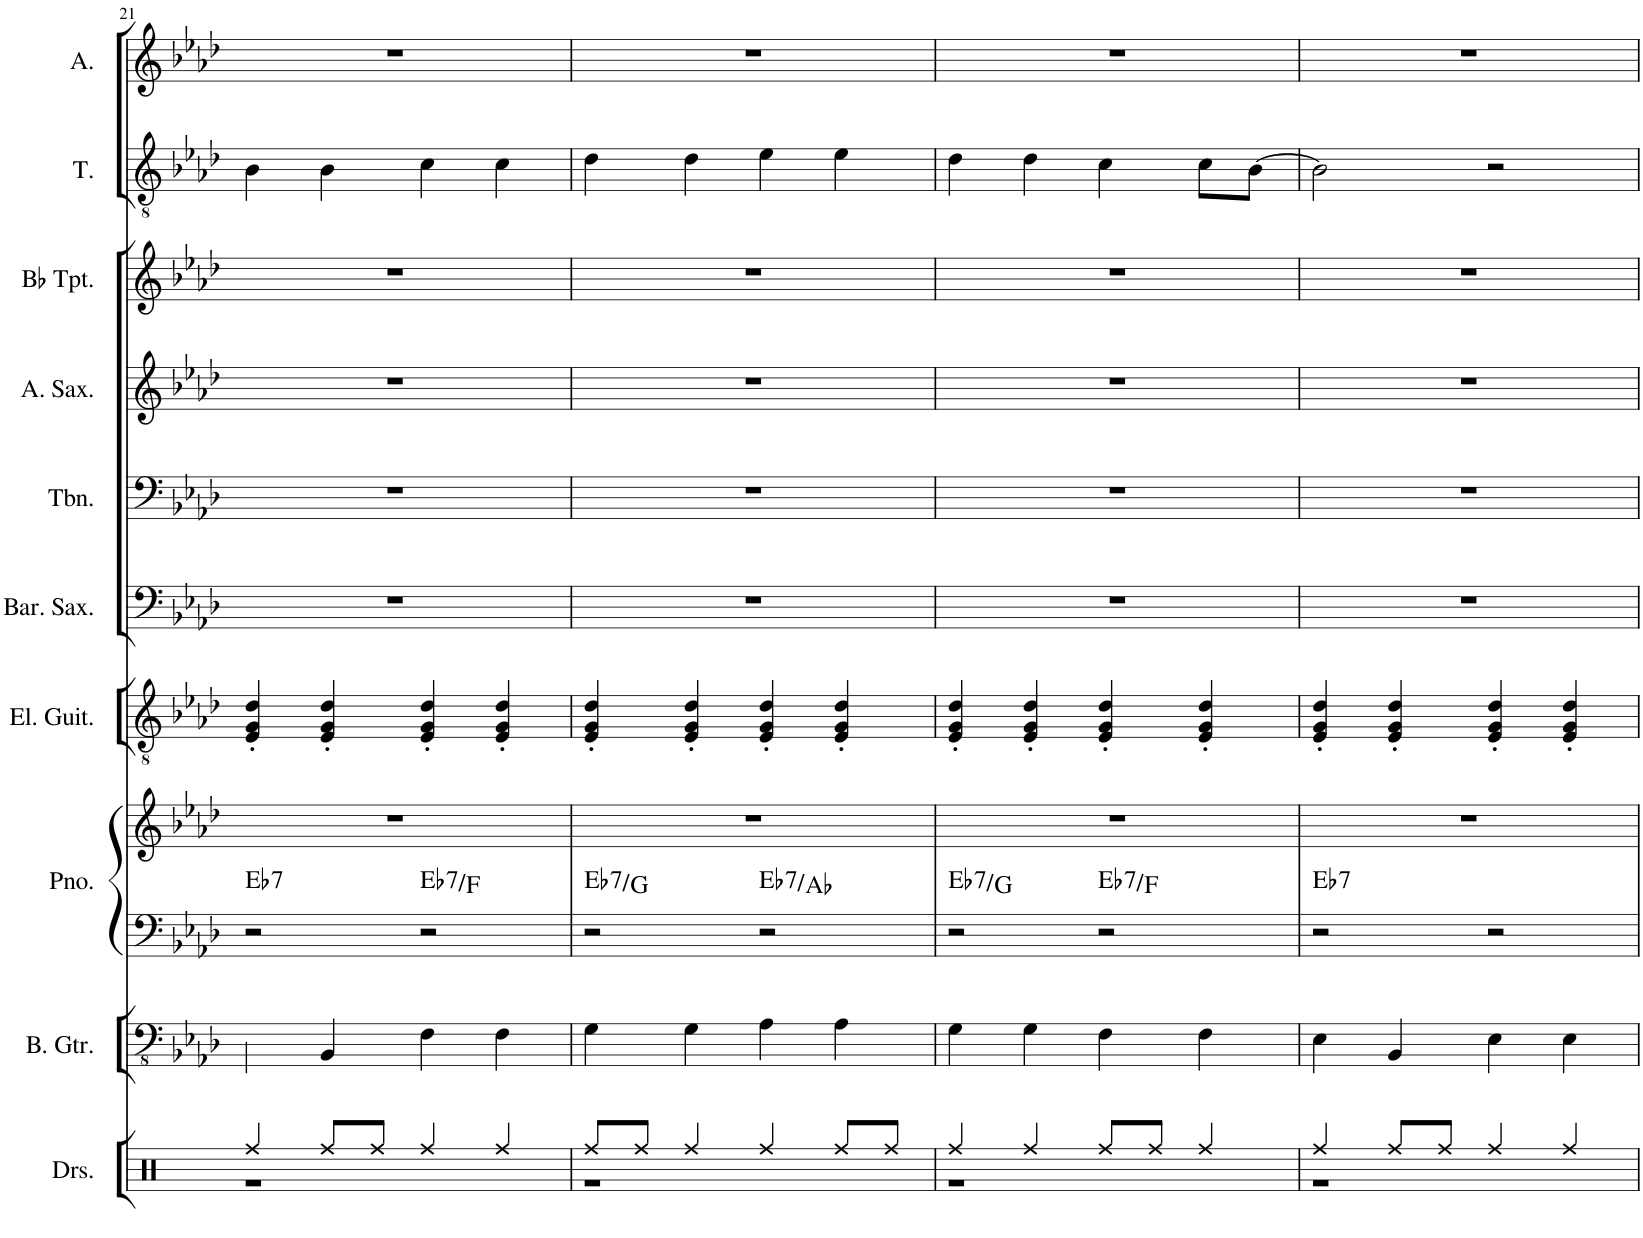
**kern	**kern	**kern	**kern	**harte	**kern	**kern	**kern	**kern	**kern	**kern	**kern
*part10	*part9	*part8	*part8	*part8	*part7	*part6	*part5	*part4	*part3	*part2	*part1
*staff11	*staff10	*staff9	*staff8	*	*staff7	*staff6	*staff5	*staff4	*staff3	*staff2	*staff1
*I"Drumset	*I"Bass Guitar	*I"Piano	*	*	*I"Electric Guitar	*I"Baritone Saxophone	*I"Trombone	*I"Alto Saxophone	*I"Bb Trumpet	*I"Tenor	*I"Alto
*I'Drs.	*I'B. Gtr.	*I'Pno.	*	*	*I'El. Guit.	*I'Bar. Sax.	*I'Tbn.	*I'A. Sax.	*I'Bb Tpt.	*I'T.	*I'A.
!!LO:PB:g=z
*clefX	*clefFv4	*clefF4	*clefG2	*	*clefGv2	*clefF4	*clefF4	*clefG2	*clefG2	*clefGv2	*clefG2
*	*	*	*	*	*	*ITrd12c21	*	*ITrd5c9	*ITrd1c2	*	*
*k[]	*k[b-e-a-d-]	*k[b-e-a-d-]	*k[b-e-a-d-]	*	*k[b-e-a-d-]	*k[b-e-a-d-]	*k[b-e-a-d-]	*k[b-e-a-d-]	*k[b-e-a-d-]	*k[b-e-a-d-]	*k[b-e-a-d-]
*M2/2	*M2/2	*M2/2	*M2/2	*	*M2/2	*M2/2	*M2/2	*M2/2	*M2/2	*M2/2	*M2/2
*met(c|)	*met(c|)	*met(c|)	*met(c|)	*	*met(c|)	*met(c|)	*met(c|)	*met(c|)	*met(c|)	*met(c|)	*met(c|)
=21	=21	=21	=21	=21	=21	=21	=21	=21	=21	=21	=21
*^	*	*	*	*	*	*	*	*	*	*	*
!	!	!	!	!	!LO:H:kt=7	!	!	!	!	!	!	!
*	*	*	*	*^	*	*	*	*	*	*	*	*
4Rff/	1r	4EE-\	2r	1r	2ryy	Eb:7	4E-/' 4G/' 4d-/'	1r	1r	1r	1r	4B-\	1r
8Rff/L	.	4BBB-/	.	.	.	.	4E-/' 4G/' 4d-/'	.	.	.	.	4B-\	.
8Rff/J	.	.	.	.	.	.	.	.	.	.	.	.	.
!	!	!	!	!	!	!LO:H:kt=7	!	!	!	!	!	!	!
4Rff/	.	4FF\	2r	.	2ryy	Eb:7/2	4E-/' 4G/' 4d-/'	.	.	.	.	4c\	.
4Rff/	.	4FF\	.	.	.	.	4E-/' 4G/' 4d-/'	.	.	.	.	4c\	.
=22	=22	=22	=22	=22	=22	=22	=22	=22	=22	=22	=22	=22	=22
!	!	!	!	!	!	!LO:H:kt=7	!	!	!	!	!	!	!
8Rff/L	1r	4GG\	2r	1r	2ryy	Eb:7/3	4E-/' 4G/' 4d-/'	1r	1r	1r	1r	4d-\	1r
8Rff/J	.	.	.	.	.	.	.	.	.	.	.	.	.
4Rff/	.	4GG\	.	.	.	.	4E-/' 4G/' 4d-/'	.	.	.	.	4d-\	.
!	!	!	!	!	!	!LO:H:kt=7	!	!	!	!	!	!	!
4Rff/	.	4AA-\	2r	.	2ryy	Eb:7/4	4E-/' 4G/' 4d-/'	.	.	.	.	4e-\	.
8Rff/L	.	4AA-\	.	.	.	.	4E-/' 4G/' 4d-/'	.	.	.	.	4e-\	.
8Rff/J	.	.	.	.	.	.	.	.	.	.	.	.	.
=23	=23	=23	=23	=23	=23	=23	=23	=23	=23	=23	=23	=23	=23
!	!	!	!	!	!	!LO:H:kt=7	!	!	!	!	!	!	!
4Rff/	1r	4GG\	2r	1r	2ryy	Eb:7/3	4E-/' 4G/' 4d-/'	1r	1r	1r	1r	4d-\	1r
4Rff/	.	4GG\	.	.	.	.	4E-/' 4G/' 4d-/'	.	.	.	.	4d-\	.
!	!	!	!	!	!	!LO:H:kt=7	!	!	!	!	!	!	!
8Rff/L	.	4FF\	2r	.	2ryy	Eb:7/2	4E-/' 4G/' 4d-/'	.	.	.	.	4c\	.
8Rff/J	.	.	.	.	.	.	.	.	.	.	.	.	.
4Rff/	.	4FF\	.	.	.	.	4E-/' 4G/' 4d-/'	.	.	.	.	8c\L	.
.	.	.	.	.	.	.	.	.	.	.	.	[8B-\J	.
=24	=24	=24	=24	=24	=24	=24	=24	=24	=24	=24	=24	=24	=24
!	!	!	!	!	!	!LO:H:kt=7	!	!	!	!	!	!	!
*	*	*	*	*v	*v	*	*	*	*	*	*	*	*
4Rff/	1r	4EE-\	2r	1r	Eb:7	4E-/' 4G/' 4d-/'	1r	1r	1r	1r	2B-\]	1r
8Rff/L	.	4BBB-/	.	.	.	4E-/' 4G/' 4d-/'	.	.	.	.	.	.
8Rff/J	.	.	.	.	.	.	.	.	.	.	.	.
4Rff/	.	4EE-\	2r	.	.	4E-/' 4G/' 4d-/'	.	.	.	.	2r	.
4Rff/	.	4EE-\	.	.	.	4E-/' 4G/' 4d-/'	.	.	.	.	.	.
*v	*v	*	*	*	*	*	*	*	*	*	*	*
=	=	=	=	=	=	=	=	=	=	=	=
*-	*-	*-	*-	*-	*-	*-	*-	*-	*-	*-	*-
